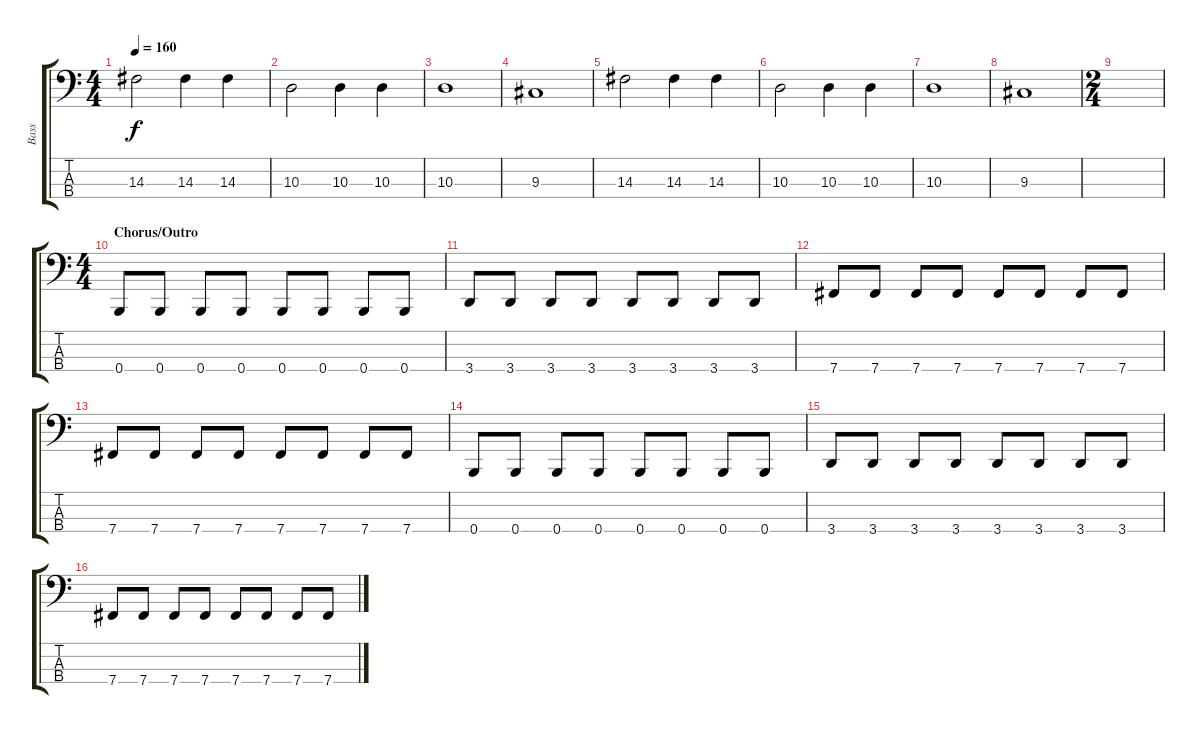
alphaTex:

\track ("Bass" "Bass") {instrument fretlessbass}
\staff {score tabs}
\tuning (D2 A1 E1 B0) {hide}
\ts (4 4)
\tempo 160
\clef f4
\ks c
14.3.2{dy f} 14.3.4 14.3.4 |
10.3.2 10.3.4 10.3.4 |
10.3.1 |
9.3.1 |
14.3.2 14.3.4 14.3.4 |
10.3.2 10.3.4 10.3.4 |
10.3.1 |
9.3.1 |
\ts (2 4)
|
\ts (4 4)
\section ("" "Chorus/Outro")
0.4.8{instrument electricbassfinger} 0.4.8 0.4.8 0.4.8 0.4.8 0.4.8 0.4.8 0.4.8 |
3.4.8{instrument electricbassfinger} 3.4.8 3.4.8 3.4.8 3.4.8 3.4.8 3.4.8 3.4.8 |
7.4.8{instrument electricbassfinger} 7.4.8 7.4.8 7.4.8 7.4.8 7.4.8 7.4.8 7.4.8 |
7.4.8{instrument electricbassfinger} 7.4.8 7.4.8 7.4.8 7.4.8 7.4.8 7.4.8 7.4.8 |
0.4.8{instrument electricbassfinger} 0.4.8 0.4.8 0.4.8 0.4.8 0.4.8 0.4.8 0.4.8 |
3.4.8{instrument electricbassfinger} 3.4.8 3.4.8 3.4.8 3.4.8 3.4.8 3.4.8 3.4.8 |
7.4.8{instrument electricbassfinger} 7.4.8 7.4.8 7.4.8 7.4.8 7.4.8 7.4.8 7.4.8
